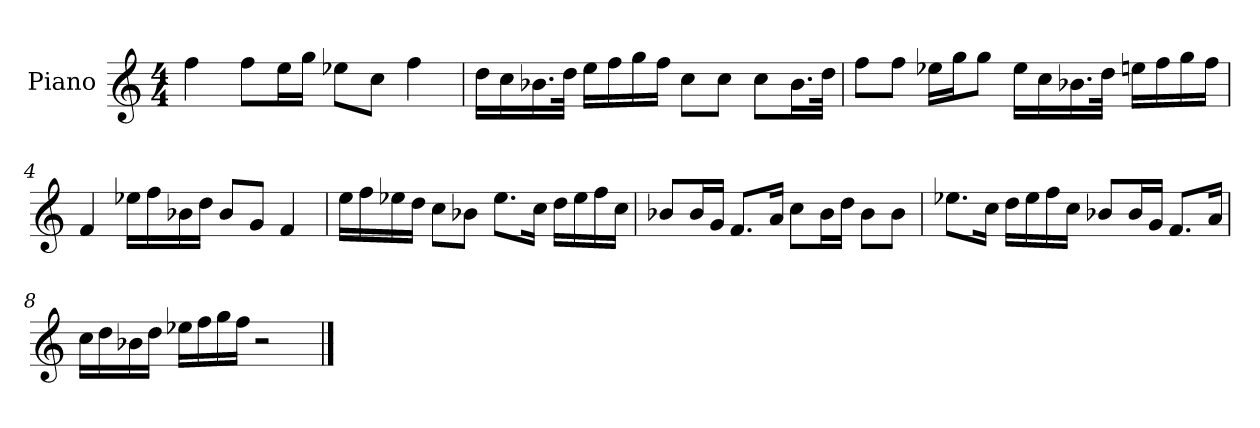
**kern
*part1
*staff1
*I"Piano
*I'P-no
*clefG2
*k[]
*M4/4
*MM90
=1
4ff\
8ff\L
16ee\L
16gg\JJ
8ee-X\L
8cc\J
4ff\
=2
16dd\LL
16cc\
16.b-X\
32dd\JJk
16ee\LL
16ff\
16gg\
16ff\JJ
8cc\L
8cc\J
8cc\L
16.b-\L
32dd\JJk
=3
8ff\L
8ff\J
16ee-X\LL
16gg\J
8gg\J
16ee-\LL
16cc\
16.b-X\
32dd\JJk
16een\LL
16ff\
16gg\
16ff\JJ
!!LO:LB:g=z
=4
4f/
16ee-X\LL
16ff\
16b-X\
16dd\JJ
8b-/L
8g/J
4f/
=5
16ee\LL
16ff\
16ee-X\
16dd\JJ
8cc\L
8b-X\J
8.ee-\L
16cc\Jk
16dd\LL
16ee-\
16ff\
16cc\JJ
=6
8b-X/L
16b-/L
16g/JJ
8.f/L
16a/Jk
8cc\L
16b-\L
16dd\JJ
8b-\L
8b-\J
!!LO:LB:g=z
=7
8.ee-X\L
16cc\Jk
16dd\LL
16ee-\
16ff\
16cc\JJ
8b-X/L
16b-/L
16g/JJ
8.f/L
16a/Jk
=8
16cc\LL
16dd\
16b-X\
16dd\JJ
16ee-X\LL
16ff\
16gg\
16ff\JJ
2r
==
*-
